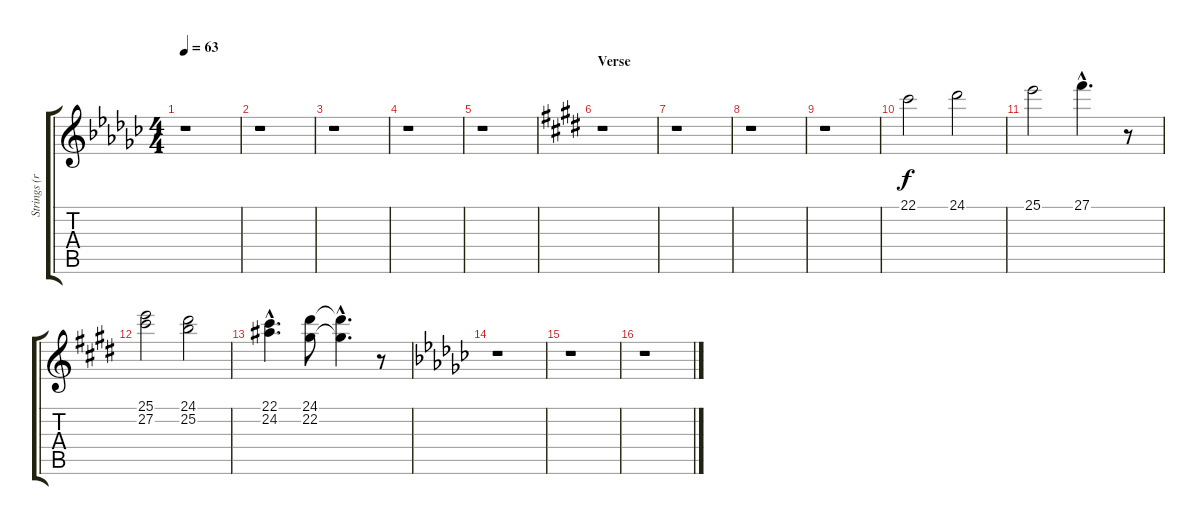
\track ("Strings (right hand)" "Strings (r") {instrument stringensemble1}
\staff {score tabs}
\tuning (Eb4 Bb3 Gb3 Db3 Ab2 Eb2) {hide}
\ts (4 4)
\tempo 63
\clef g2
\ks ebminor
r.1{dy f} |
r.1 |
r.1 |
r.1 |
r.1 |
\section ("" "Verse")
\ks c#minor
r.1 |
r.1 |
r.1 |
r.1 |
22.1.2{volume 9} 24.1.2 |
25.1.2 27.1{hac}.4{d} r.8 |
(25.1 27.2).2 (24.1 25.2).2 |
(22.1{hac} 24.2{hac}).4{d} (24.1 22.2).8 (24.1{hac t} 22.2{hac t}).4{d} r.8 |
\ks ebminor
r.1 |
r.1 |
r.1
